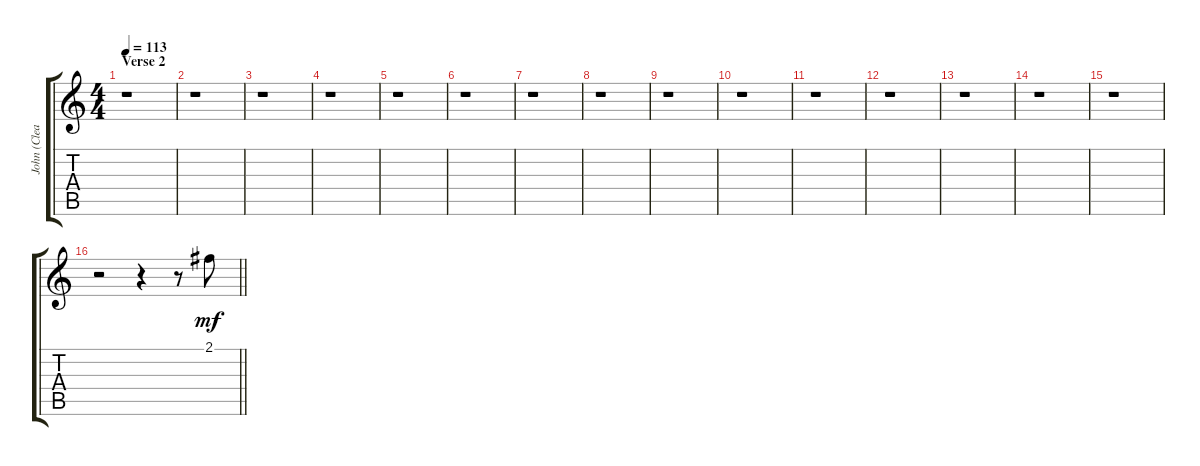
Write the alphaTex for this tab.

\track ("John (Clean 2)" "John (Clea") {instrument electricguitarclean}
\staff {score tabs}
\tuning (E4 B3 G3 D3 A2 E2) {hide}
\ts (4 4)
\section ("" "Verse 2")
\tempo 113
\clef g2
\ks c
r.1{dy mf} |
r.1 |
r.1 |
r.1 |
r.1 |
r.1 |
r.1 |
r.1 |
r.1 |
r.1 |
r.1 |
r.1 |
r.1 |
r.1 |
r.1 |
\barLineRight lightlight
r.2 r.4 r.8 2.1.8
